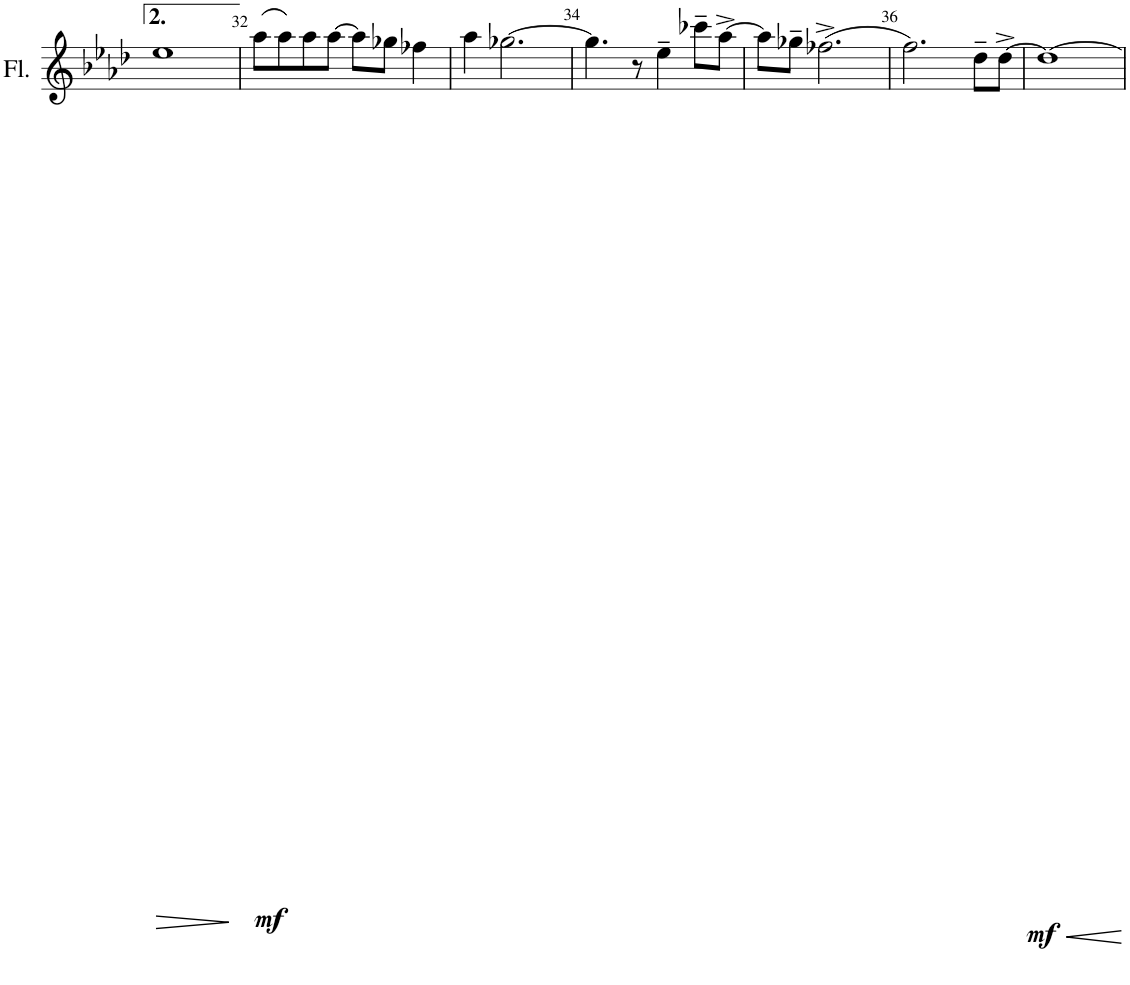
**kern	**dynam
*part1	*part1
*staff1	*staff1
*I"Flute	*
*I'Fl.	*
!!LO:PB:g=z
*clefG2	*
*k[b-e-a-d-]	*
*M4/4	*
=31	=31
!	!LO:HP:b
1ee-	>
.	]
=32	=32
!	!LO:DY:b
(8aa-\L	mf
8aa-\)	.
8aa-\	.
[8aa-\J	.
8aa-\L]	.
8gg-X\J	.
4ff-X\	.
=33	=33
4aa-\	.
[2.gg-X\	.
=34	=34
4.gg-\]	.
8r	.
4ee-~\	.
8ccc-X~\L	.
[8aa-^\J	.
=35	=35
8aa-\L]	.
8gg-X~\J	.
(2.ff-X^\	.
=36	=36
2.ff\)	.
!	!LO:DY:b
8dd-~\L	mf
[8dd-^\J	.
=37	=37
1dd-_	.
=	=
*-	*-
